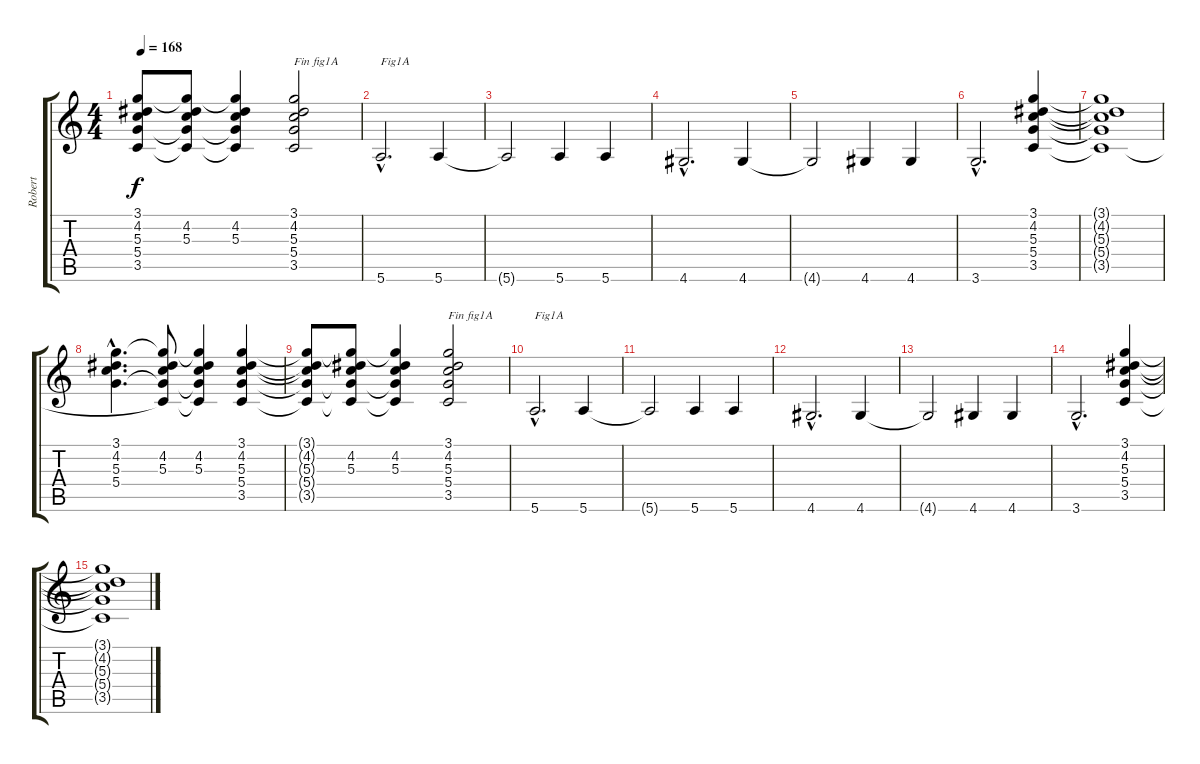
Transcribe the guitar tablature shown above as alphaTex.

\track ("Robert" "Robert") {instrument acousticguitarsteel}
\staff {score tabs}
\tuning (E4 B3 G3 D3 A2 E2) {hide}
\ts (4 4)
\tempo 168
\clef g2
\ks c
(3.1{t} 4.2{t} 5.3{t} 5.4{t} 3.5{t}).8{dy f} (3.1{t} 4.2 5.3 5.4{t} 3.5{t}).8 (3.1{t} 4.2 5.3 5.4{t} 3.5{t}).4 (3.1 4.2 5.3 5.4 3.5).2{txt "Fin fig1A"} |
5.6{hac}.2{d txt "Fig1A"} 5.6.4 |
5.6{t}.2 5.6.4 5.6.4 |
4.6{hac}.2{d} 4.6.4 |
4.6{t}.2 4.6.4 4.6.4 |
3.6{hac}.2{d} (3.1 4.2 5.3 5.4 3.5).4 |
(3.1{t} 4.2{t} 5.3{t} 5.4{t} 3.5{t}).1 |
(3.1{hac} 4.2{hac} 5.3{hac} 5.4{hac}).4{d} (3.1{t} 4.2 5.3 5.4{t} 3.5{t}).8 (3.1{t} 4.2 5.3 5.4{t} 3.5{t}).4 (3.1 4.2 5.3 5.4 3.5).4 |
(3.1{t} 4.2{t} 5.3{t} 5.4{t} 3.5{t}).8 (3.1{t} 4.2 5.3 5.4{t} 3.5{t}).8 (3.1{t} 4.2 5.3 5.4{t} 3.5{t}).4 (3.1 4.2 5.3 5.4 3.5).2{txt "Fin fig1A"} |
5.6{hac}.2{d txt "Fig1A"} 5.6.4 |
5.6{t}.2 5.6.4 5.6.4 |
4.6{hac}.2{d} 4.6.4 |
4.6{t}.2 4.6.4 4.6.4 |
3.6{hac}.2{d} (3.1 4.2 5.3 5.4 3.5).4 |
(3.1{t} 4.2{t} 5.3{t} 5.4{t} 3.5{t}).1
